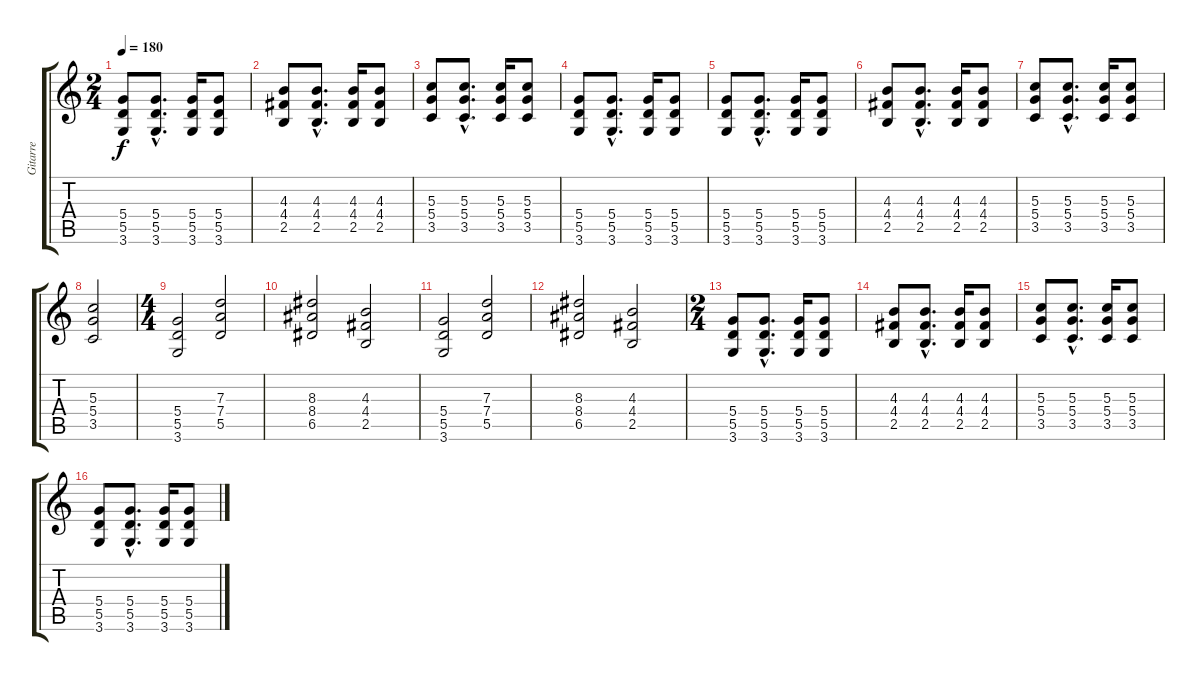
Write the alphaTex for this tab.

\track ("Gitarre" "Gitarre") {instrument distortionguitar}
\staff {score tabs}
\tuning (E4 B3 G3 D3 A2 E2) {hide}
\ts (2 4)
\tempo 180
\clef g2
\ks c
(5.4 5.5 3.6).8{dy f} (5.4{hac} 5.5{hac} 3.6{hac}).8{d} (5.4 5.5 3.6).16 (5.4 5.5 3.6).8 |
(4.3 4.4 2.5).8 (4.3{hac} 4.4{hac} 2.5{hac}).8{d} (4.3 4.4 2.5).16 (4.3 4.4 2.5).8 |
(5.3 5.4 3.5).8 (5.3{hac} 5.4{hac} 3.5{hac}).8{d} (5.3 5.4 3.5).16 (5.3 5.4 3.5).8 |
(5.4 5.5 3.6).8 (5.4{hac} 5.5{hac} 3.6{hac}).8{d} (5.4 5.5 3.6).16 (5.4 5.5 3.6).8 |
(5.4 5.5 3.6).8 (5.4{hac} 5.5{hac} 3.6{hac}).8{d} (5.4 5.5 3.6).16 (5.4 5.5 3.6).8 |
(4.3 4.4 2.5).8 (4.3{hac} 4.4{hac} 2.5{hac}).8{d} (4.3 4.4 2.5).16 (4.3 4.4 2.5).8 |
(5.3 5.4 3.5).8 (5.3{hac} 5.4{hac} 3.5{hac}).8{d} (5.3 5.4 3.5).16 (5.3 5.4 3.5).8 |
(5.3 5.4 3.5).2 |
\ts (4 4)
(5.4 5.5 3.6).2 (7.3 7.4 5.5).2 |
(8.3 8.4 6.5).2 (4.3 4.4 2.5).2 |
(5.4 5.5 3.6).2 (7.3 7.4 5.5).2 |
(8.3 8.4 6.5).2 (4.3 4.4 2.5).2 |
\ts (2 4)
(5.4 5.5 3.6).8 (5.4{hac} 5.5{hac} 3.6{hac}).8{d} (5.4 5.5 3.6).16 (5.4 5.5 3.6).8 |
(4.3 4.4 2.5).8 (4.3{hac} 4.4{hac} 2.5{hac}).8{d} (4.3 4.4 2.5).16 (4.3 4.4 2.5).8 |
(5.3 5.4 3.5).8 (5.3{hac} 5.4{hac} 3.5{hac}).8{d} (5.3 5.4 3.5).16 (5.3 5.4 3.5).8 |
(5.4 5.5 3.6).8 (5.4{hac} 5.5{hac} 3.6{hac}).8{d} (5.4 5.5 3.6).16 (5.4 5.5 3.6).8
